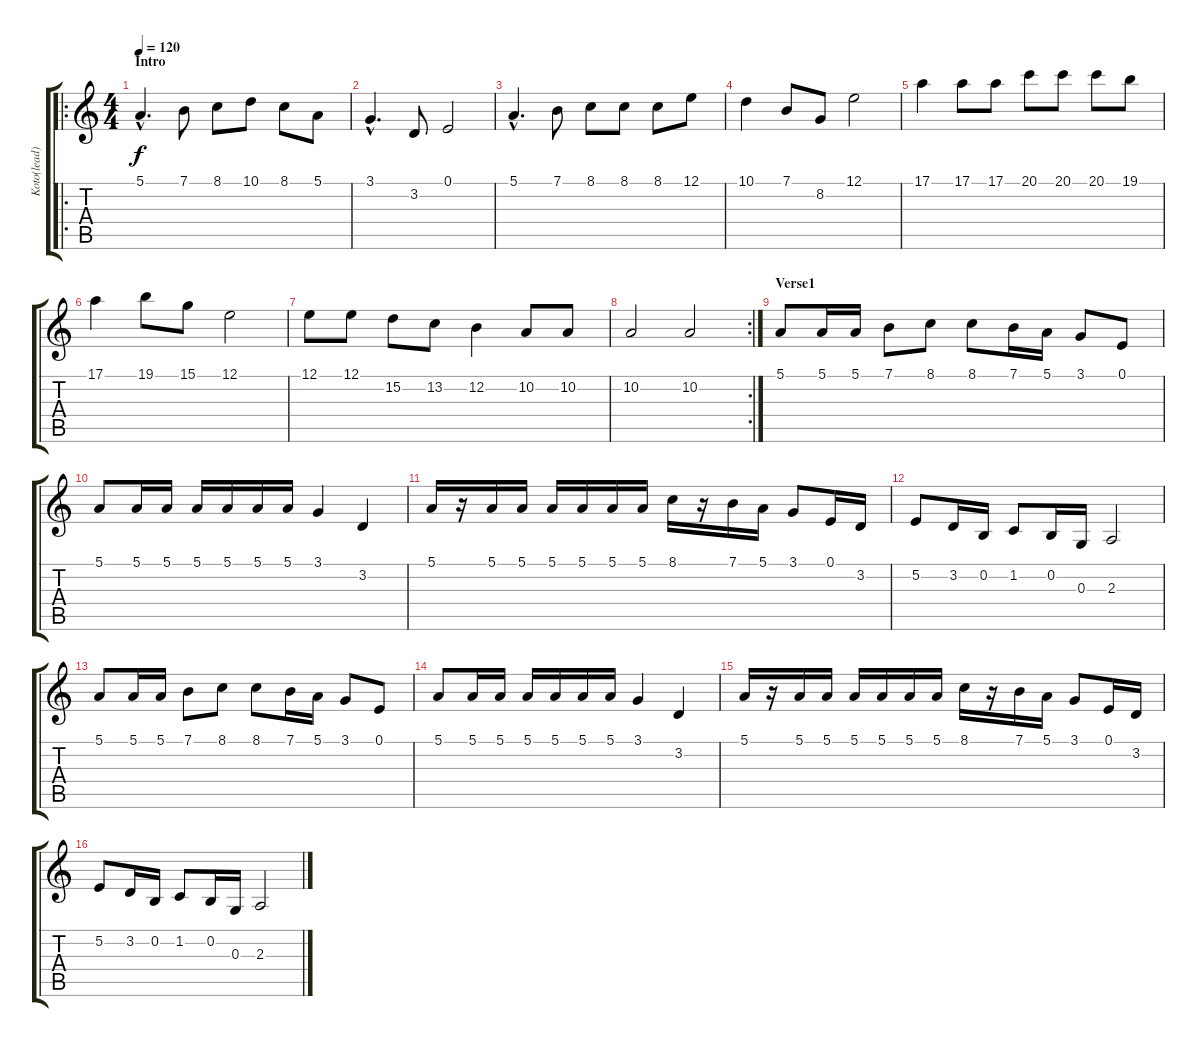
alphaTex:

\track ("Koto(lead)" "Koto(lead)") {instrument koto}
\staff {score tabs}
\tuning (E4 B3 G3 D3 A2 E2) {hide}
\ro
\ts (4 4)
\section ("" "Intro")
\tempo 120
\clef g2
\ks c
5.1{hac}.4{d dy f instrument koto} 7.1.8 8.1.8 10.1.8 8.1.8 5.1.8 |
3.1{hac}.4{d} 3.2.8 0.1.2 |
5.1{hac}.4{d} 7.1.8 8.1.8 8.1.8 8.1.8 12.1.8 |
10.1.4 7.1.8 8.2.8 12.1.2 |
17.1.4 17.1.8 17.1.8 20.1.8 20.1.8 20.1.8 19.1.8 |
17.1.4 19.1.8 15.1.8 12.1.2 |
12.1.8 12.1.8 15.2.8 13.2.8 12.2.4 10.2.8 10.2.8 |
\rc 2
10.2.2 10.2.2 |
\section ("" "Verse1")
5.1.8 5.1.16 5.1.16 7.1.8 8.1.8 8.1.8 7.1.16 5.1.16 3.1.8 0.1.8 |
5.1.8 5.1.16 5.1.16 5.1.16 5.1.16 5.1.16 5.1.16 3.1.4 3.2.4 |
5.1.16 r.16 5.1.16 5.1.16 5.1.16 5.1.16 5.1.16 5.1.16 8.1.16 r.16 7.1.16 5.1.16 3.1.8 0.1.16 3.2.16 |
5.2.8 3.2.16 0.2.16 1.2.8 0.2.16 0.3.16 2.3.2 |
5.1.8 5.1.16 5.1.16 7.1.8 8.1.8 8.1.8 7.1.16 5.1.16 3.1.8 0.1.8 |
5.1.8 5.1.16 5.1.16 5.1.16 5.1.16 5.1.16 5.1.16 3.1.4 3.2.4 |
5.1.16 r.16 5.1.16 5.1.16 5.1.16 5.1.16 5.1.16 5.1.16 8.1.16 r.16 7.1.16 5.1.16 3.1.8 0.1.16 3.2.16 |
5.2.8 3.2.16 0.2.16 1.2.8 0.2.16 0.3.16 2.3.2
